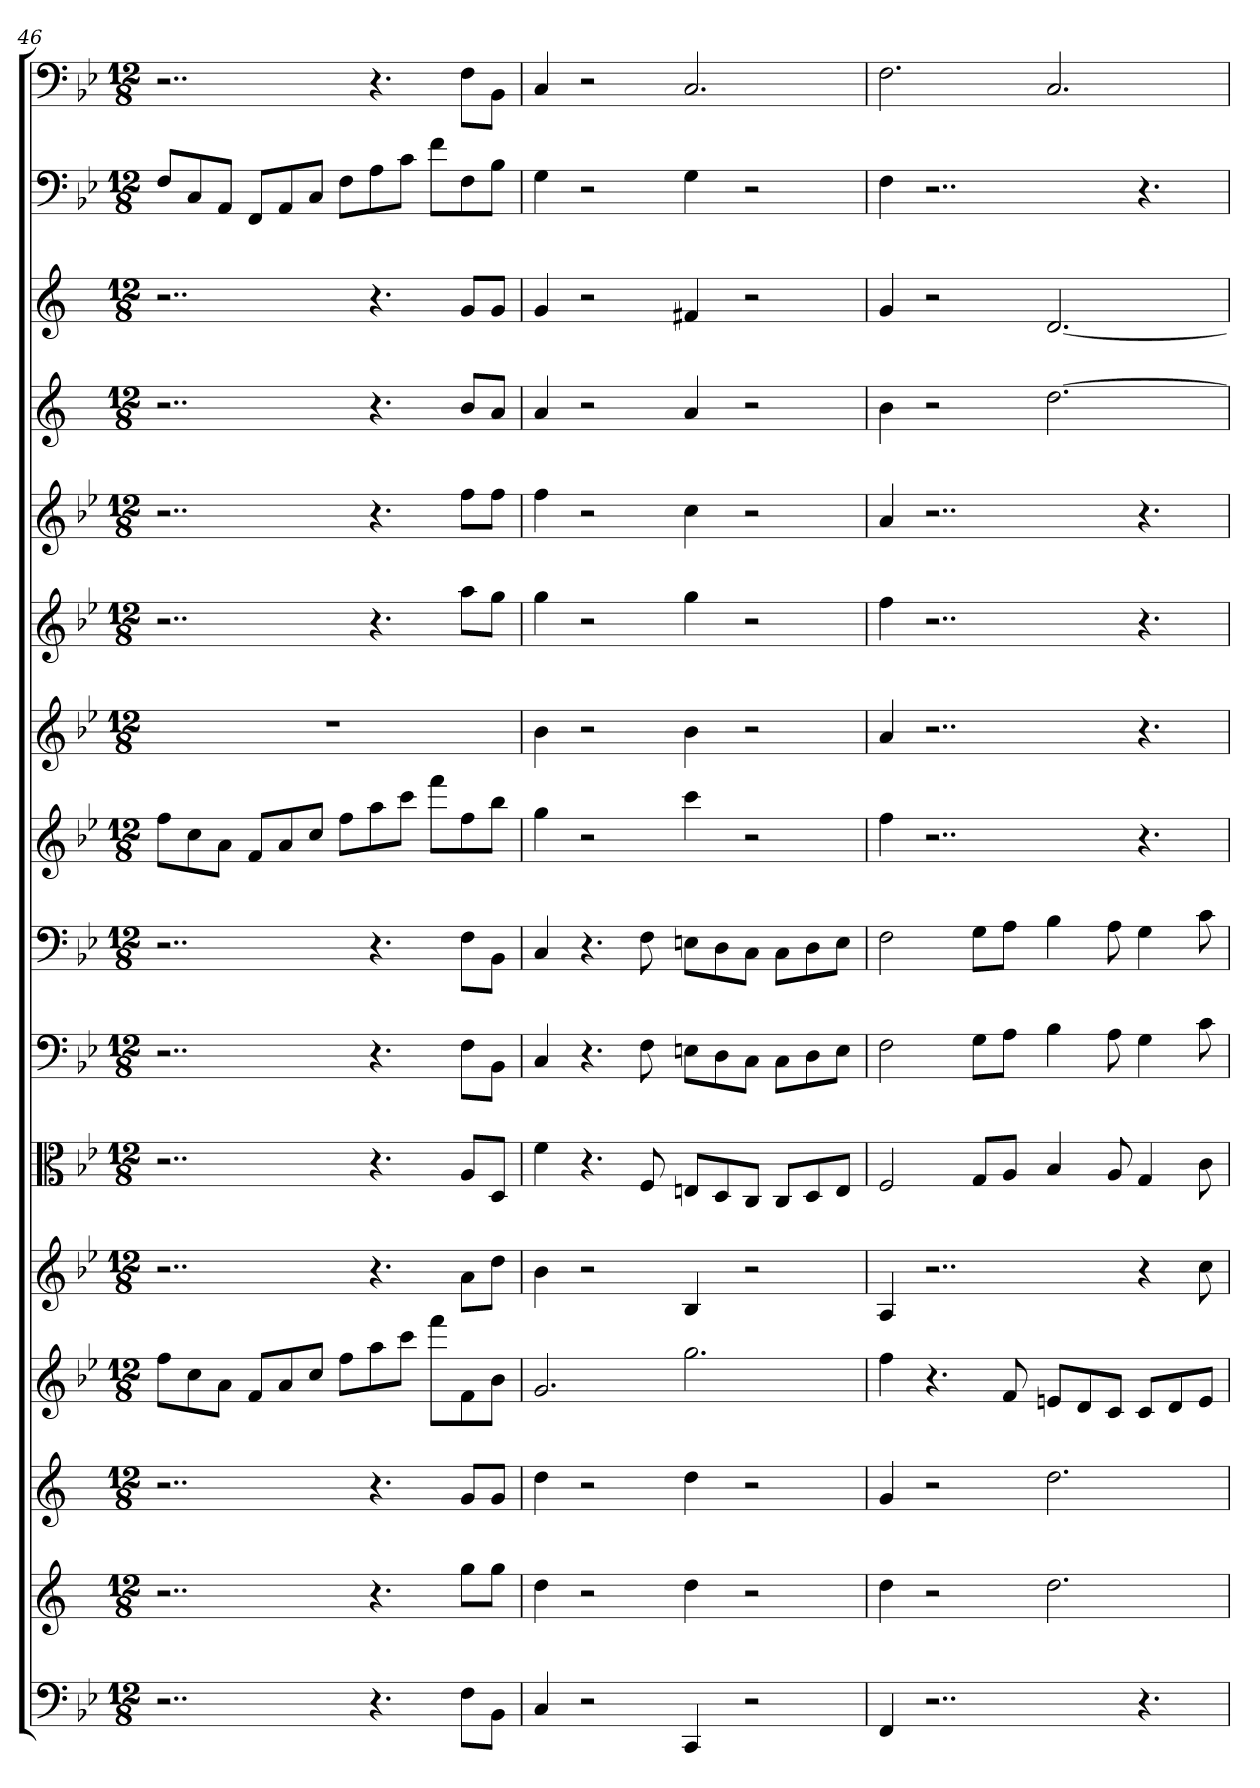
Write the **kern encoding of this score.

**kern	**kern	**kern	**kern	**kern	**kern	**kern	**kern	**kern	**kern	**kern	**kern	**kern	**kern	**kern	**kern
*part16	*part15	*part14	*part13	*part12	*part11	*part10	*part9	*part8	*part7	*part6	*part5	*part4	*part3	*part2	*part1
*staff16	*staff15	*staff14	*staff13	*staff12	*staff11	*staff10	*staff9	*staff8	*staff7	*staff6	*staff5	*staff4	*staff3	*staff2	*staff1
*clefF4	*	*	*	*	*clefC3	*clefF4	*clefF4	*	*	*	*	*	*	*clefF4	*clefF4
*k[b-e-]	*k[]	*k[]	*k[b-e-]	*k[b-e-]	*k[b-e-]	*k[b-e-]	*k[b-e-]	*k[b-e-]	*k[b-e-]	*k[b-e-]	*k[b-e-]	*k[]	*k[]	*k[b-e-]	*k[b-e-]
*B-:	*	*	*B-:	*B-:	*B-:	*B-:	*B-:	*B-:	*B-:	*B-:	*B-:	*	*	*B-:	*B-:
*M12/8	*M12/8	*M12/8	*M12/8	*M12/8	*M12/8	*M12/8	*M12/8	*M12/8	*M12/8	*M12/8	*M12/8	*M12/8	*M12/8	*M12/8	*M12/8
=46	=46	=46	=46	=46	=46	=46	=46	=46	=46	=46	=46	=46	=46	=46	=46
2..r	2..r	2..r	8ffL	2..r	2..r	2..r	2..r	8ffL	1.r	2..r	2..r	2..r	2..r	8F/L	2..r
.	.	.	8cc	.	.	.	.	8cc	.	.	.	.	.	8C/	.
.	.	.	8aJ	.	.	.	.	8aJ	.	.	.	.	.	8AA/J	.
.	.	.	8fL	.	.	.	.	8fL	.	.	.	.	.	8FF/L	.
.	.	.	8a	.	.	.	.	8a	.	.	.	.	.	8AA/	.
.	.	.	8ccJ	.	.	.	.	8ccJ	.	.	.	.	.	8C/J	.
.	.	.	8ffL	.	.	.	.	8ffL	.	.	.	.	.	8F\L	.
4.r	4.r	4.r	8aa	4.r	4.r	4.r	4.r	8aa	.	4.r	4.r	4.r	4.r	8A\	4.r
.	.	.	8cccJ	.	.	.	.	8cccJ	.	.	.	.	.	8c\J	.
.	.	.	8fffL	.	.	.	.	8fffL	.	.	.	.	.	8f\L	.
8F\L	8ggL	8gL	8f	8aL	8A/L	8F\L	8F\L	8ff	.	8aaL	8ffL	8bL	8gL	8F\	8F\L
8BB-\J	8ggJ	8gJ	8b-J	8ddJ	8D/J	8BB-\J	8BB-\J	8bb-J	.	8ggJ	8ffJ	8aJ	8gJ	8B-\J	8BB-\J
=47	=47	=47	=47	=47	=47	=47	=47	=47	=47	=47	=47	=47	=47	=47	=47
4C	4dd	4dd	2.g	4b-	4f	4C	4C	4gg	4b-	4gg	4ff	4a	4g	4G	4C
2r	2r	2r	.	2r	4.r	4.r	4.r	2r	2r	2r	2r	2r	2r	2r	2r
.	.	.	.	.	8F	8F	8F	.	.	.	.	.	.	.	.
4CC	4dd	4dd	2.gg	4B-	8En/L	8En\L	8En\L	4ccc	4b-	4gg	4cc	4a	4f#X	4G	2.C
.	.	.	.	.	8D/	8D\	8D\	.	.	.	.	.	.	.	.
2r	2r	2r	.	2r	8C/J	8C\J	8C\J	2r	2r	2r	2r	2r	2r	2r	.
.	.	.	.	.	8C/L	8C\L	8C\L	.	.	.	.	.	.	.	.
.	.	.	.	.	8D/	8D\	8D\	.	.	.	.	.	.	.	.
.	.	.	.	.	8E/J	8E\J	8E\J	.	.	.	.	.	.	.	.
=48	=48	=48	=48	=48	=48	=48	=48	=48	=48	=48	=48	=48	=48	=48	=48
4FF	4dd	4g	4ff	4A	2F	2F	2F	4ff	4a	4ff	4a	4b	4g	4F	2.F
2..r	2r	2r	4.r	2..r	.	.	.	2..r	2..r	2..r	2..r	2r	2r	2..r	.
.	.	.	.	.	8G/L	8G\L	8G\L	.	.	.	.	.	.	.	.
.	.	.	8f	.	8A/J	8A\J	8A\J	.	.	.	.	.	.	.	.
.	2.dd	2.dd	8enL	.	4B-	4B-	4B-	.	.	.	.	[2.dd	[2.d	.	2.C
.	.	.	8d	.	.	.	.	.	.	.	.	.	.	.	.
.	.	.	8cJ	.	8A	8A	8A	.	.	.	.	.	.	.	.
4.r	.	.	8cL	4r	4G	4G	4G	4.r	4.r	4.r	4.r	.	.	4.r	.
.	.	.	8d	.	.	.	.	.	.	.	.	.	.	.	.
.	.	.	8eJ	8cc	8c	8c	8c	.	.	.	.	.	.	.	.
=	=	=	=	=	=	=	=	=	=	=	=	=	=	=	=
*-	*-	*-	*-	*-	*-	*-	*-	*-	*-	*-	*-	*-	*-	*-	*-
